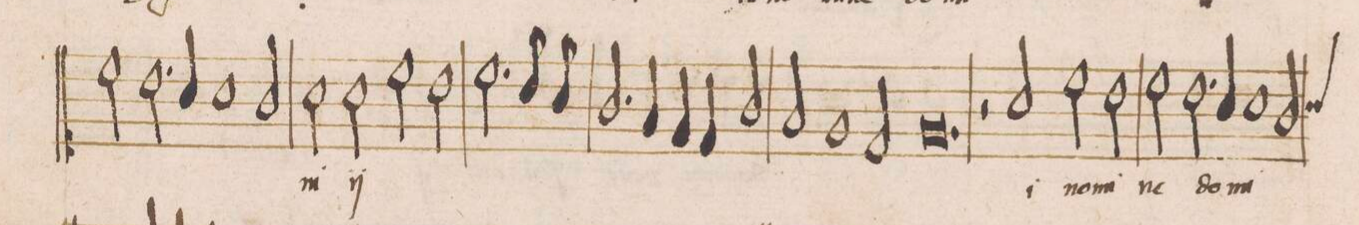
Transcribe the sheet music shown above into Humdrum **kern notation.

**kern	**text
*I"DISCANTVS	*
*clefC1	*
*k[]	*
*met(C|)	*
*M2/1	*
2cc\	.
2.b\	.
4a/	.
1a\	.
=78-	=78-
2g/	.
2a\	-ni
*	*ij
2a\	in
=79-	=79-
2cc\	no-
2b\	.
2.cc\	-mi-
8b/	.
8a/	.
=80-	=80-
2.g/	-ne
4f/	.
4e/	.
4d/	.
2g/	Do-
=81-	=81-
2f/	.
1e	.
2d/	-mi-
=82-	=82-
0.e	-ni
*	*Xij
=83-	=83-
2r	.
2a/	i[n]
=84-	=84-
2cc\	no-
2b\	-mi-
2cc\	-ne
2.b\	do-
=85-	=85-
4a/	-mi-
1a	.
*custos:a	*
2g/	.
=86-	=86-
*-	*-
